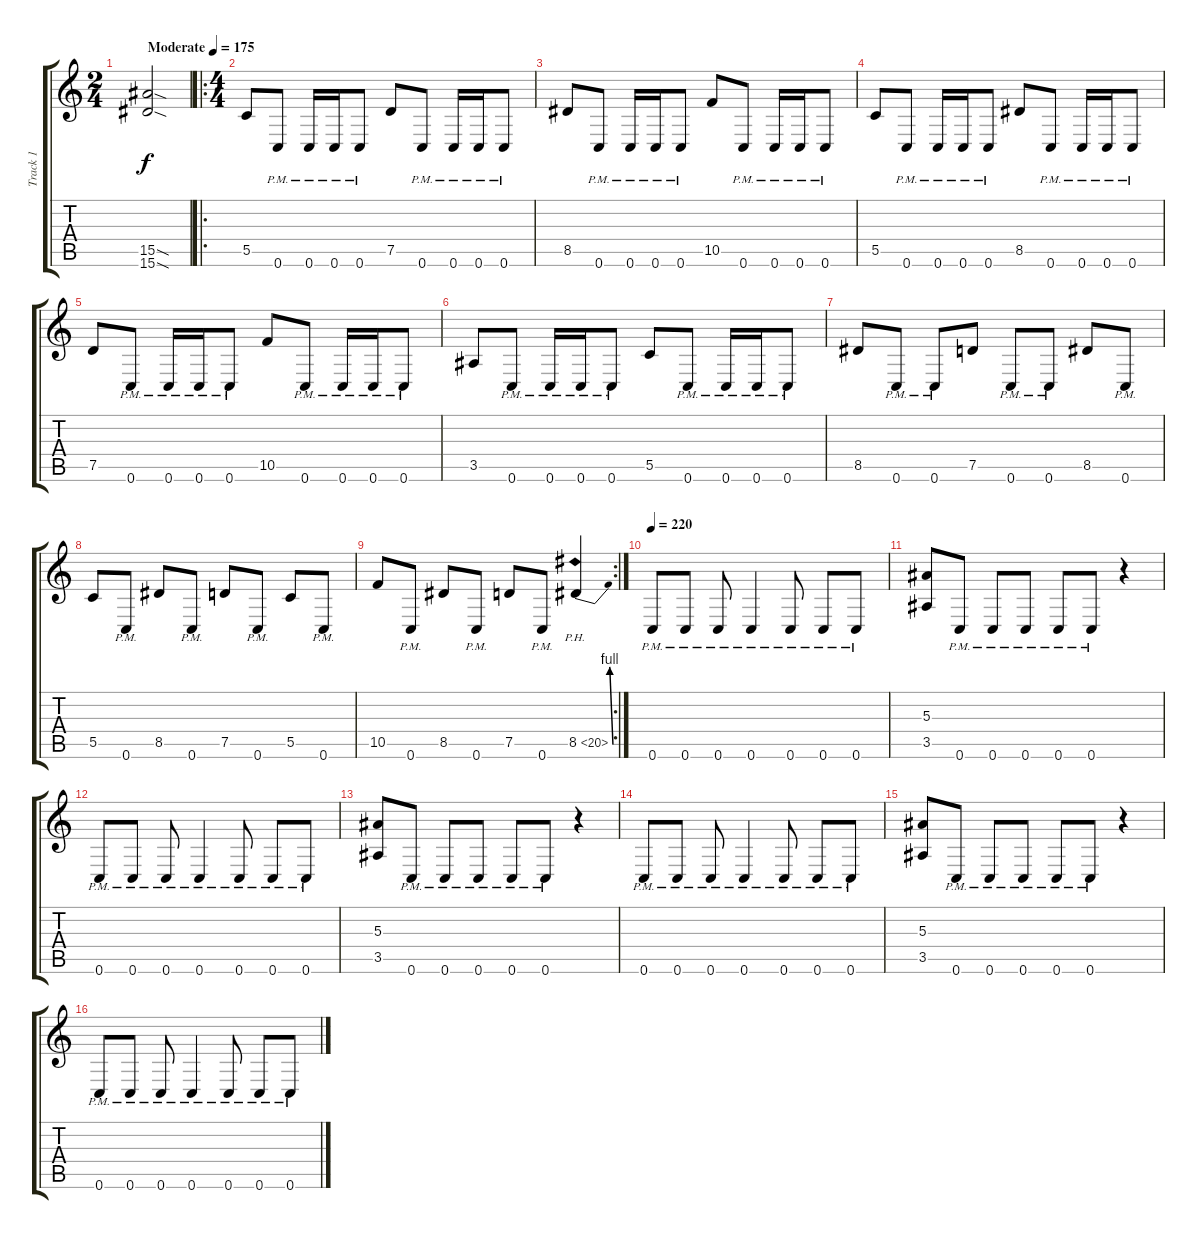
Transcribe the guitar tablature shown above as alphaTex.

\track ("Track 1" "Track 1") {instrument distortionguitar}
\staff {score tabs}
\tuning (D4 A3 F3 C3 G2 C2) {hide}
\ts (2 4)
\tempo (175 "Moderate")
\clef g2
\ks c
(15.5{sod} 15.6{sod}).2{dy f instrument distortionguitar} |
\ro
\ts (4 4)
5.5.8 0.6{pm}.8 0.6{pm}.16 0.6{pm}.16 0.6{pm}.8 7.5.8 0.6{pm}.8 0.6{pm}.16 0.6{pm}.16 0.6{pm}.8 |
8.5.8 0.6{pm}.8 0.6{pm}.16 0.6{pm}.16 0.6{pm}.8 10.5.8 0.6{pm}.8 0.6{pm}.16 0.6{pm}.16 0.6{pm}.8 |
5.5.8 0.6{pm}.8 0.6{pm}.16 0.6{pm}.16 0.6{pm}.8 8.5.8 0.6{pm}.8 0.6{pm}.16 0.6{pm}.16 0.6{pm}.8 |
7.5.8 0.6{pm}.8 0.6{pm}.16 0.6{pm}.16 0.6{pm}.8 10.5.8 0.6{pm}.8 0.6{pm}.16 0.6{pm}.16 0.6{pm}.8 |
3.5.8 0.6{pm}.8 0.6{pm}.16 0.6{pm}.16 0.6{pm}.8 5.5.8 0.6{pm}.8 0.6{pm}.16 0.6{pm}.16 0.6{pm}.8 |
8.5.8 0.6{pm}.8 0.6{pm}.8 7.5.8 0.6{pm}.8 0.6{pm}.8 8.5.8 0.6{pm}.8 |
5.5.8 0.6{pm}.8 8.5.8 0.6{pm}.8 7.5.8 0.6{pm}.8 5.5.8 0.6{pm}.8 |
\rc 2
10.5.8 0.6{pm}.8 8.5.8 0.6{pm}.8 7.5.8 0.6{pm}.8 8.5{be (bend 0 0 60 4) ph 12}.4 |
\tempo 220
0.6{pm}.8 0.6{pm}.8 0.6{pm}.8 0.6{pm}.4 0.6{pm}.8 0.6{pm}.8 0.6{pm}.8 |
(5.3 3.5).8 0.6{pm}.8 0.6{pm}.8 0.6{pm}.8 0.6{pm}.8 0.6{pm}.8 r.4 |
0.6{pm}.8 0.6{pm}.8 0.6{pm}.8 0.6{pm}.4 0.6{pm}.8 0.6{pm}.8 0.6{pm}.8 |
(5.3 3.5).8 0.6{pm}.8 0.6{pm}.8 0.6{pm}.8 0.6{pm}.8 0.6{pm}.8 r.4 |
0.6{pm}.8 0.6{pm}.8 0.6{pm}.8 0.6{pm}.4 0.6{pm}.8 0.6{pm}.8 0.6{pm}.8 |
(5.3 3.5).8 0.6{pm}.8 0.6{pm}.8 0.6{pm}.8 0.6{pm}.8 0.6{pm}.8 r.4 |
0.6{pm}.8 0.6{pm}.8 0.6{pm}.8 0.6{pm}.4 0.6{pm}.8 0.6{pm}.8 0.6{pm}.8
